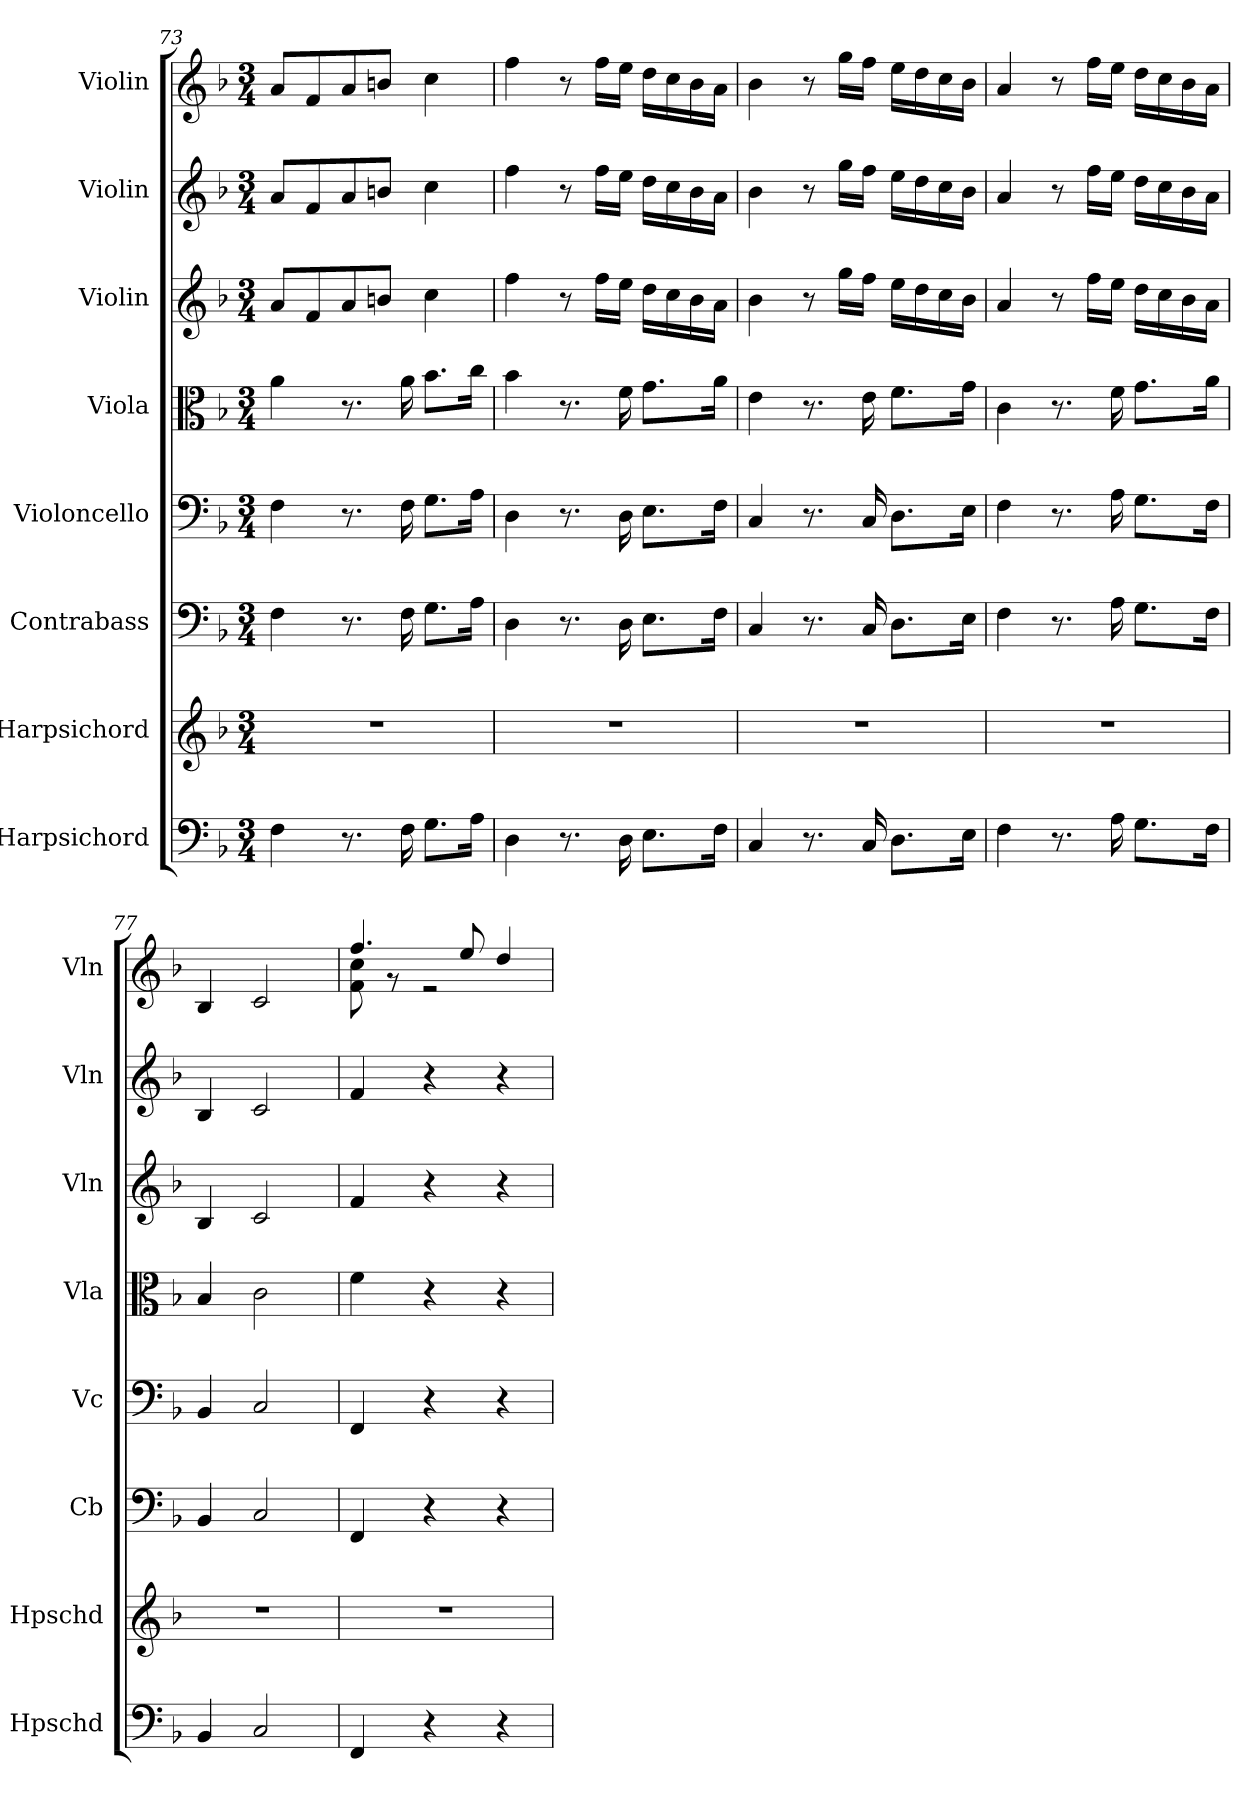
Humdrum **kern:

**kern	**kern	**kern	**kern	**kern	**kern	**kern	**kern
*part8	*part7	*part6	*part5	*part4	*part3	*part2	*part1
*staff8	*staff7	*staff6	*staff5	*staff4	*staff3	*staff2	*staff1
*I"Harpsichord	*I"Harpsichord	*I"Contrabass	*I"Violoncello	*I"Viola	*I"Violin	*I"Violin	*I"Violin
*I'Hpschd	*I'Hpschd	*I'Cb	*I'Vc	*I'Vla	*I'Vln	*I'Vln	*I'Vln
*clefF4	*clefG2	*clefF4	*clefF4	*clefC3	*clefG2	*clefG2	*clefG2
*k[b-]	*k[b-]	*k[b-]	*k[b-]	*k[b-]	*k[b-]	*k[b-]	*k[b-]
*M3/4	*M3/4	*M3/4	*M3/4	*M3/4	*M3/4	*M3/4	*M3/4
=73	=73	=73	=73	=73	=73	=73	=73
4F\	2.r	4F\	4F\	4a\	8a/L	8a/L	8a/L
.	.	.	.	.	8f/	8f/	8f/
8.r	.	8.r	8.r	8.r	8a/	8a/	8a/
.	.	.	.	.	8bn/J	8bn/J	8bn/J
16F\	.	16F\	16F\	16a\	.	.	.
8.G\L	.	8.G\L	8.G\L	8.b-\L	4cc\	4cc\	4cc\
16A\Jk	.	16A\Jk	16A\Jk	16cc\Jk	.	.	.
=74	=74	=74	=74	=74	=74	=74	=74
4D\	2.r	4D\	4D\	4b-\	4ff\	4ff\	4ff\
8.r	.	8.r	8.r	8.r	8r	8r	8r
.	.	.	.	.	16ff\LL	16ff\LL	16ff\LL
16D\	.	16D\	16D\	16f\	16ee\JJ	16ee\JJ	16ee\JJ
8.E\L	.	8.E\L	8.E\L	8.g\L	16dd\LL	16dd\LL	16dd\LL
.	.	.	.	.	16cc\	16cc\	16cc\
.	.	.	.	.	16b-\	16b-\	16b-\
16F\Jk	.	16F\Jk	16F\Jk	16a\Jk	16a\JJ	16a\JJ	16a\JJ
=75	=75	=75	=75	=75	=75	=75	=75
4C/	2.r	4C/	4C/	4e\	4b-\	4b-\	4b-\
8.r	.	8.r	8.r	8.r	8r	8r	8r
.	.	.	.	.	16gg\LL	16gg\LL	16gg\LL
16C/	.	16C/	16C/	16e\	16ff\JJ	16ff\JJ	16ff\JJ
8.D\L	.	8.D\L	8.D\L	8.f\L	16ee\LL	16ee\LL	16ee\LL
.	.	.	.	.	16dd\	16dd\	16dd\
.	.	.	.	.	16cc\	16cc\	16cc\
16E\Jk	.	16E\Jk	16E\Jk	16g\Jk	16b-\JJ	16b-\JJ	16b-\JJ
=76	=76	=76	=76	=76	=76	=76	=76
4F\	2.r	4F\	4F\	4c\	4a/	4a/	4a/
8.r	.	8.r	8.r	8.r	8r	8r	8r
.	.	.	.	.	16ff\LL	16ff\LL	16ff\LL
16A\	.	16A\	16A\	16f\	16ee\JJ	16ee\JJ	16ee\JJ
8.G\L	.	8.G\L	8.G\L	8.g\L	16dd\LL	16dd\LL	16dd\LL
.	.	.	.	.	16cc\	16cc\	16cc\
.	.	.	.	.	16b-\	16b-\	16b-\
16F\Jk	.	16F\Jk	16F\Jk	16a\Jk	16a\JJ	16a\JJ	16a\JJ
=77	=77	=77	=77	=77	=77	=77	=77
4BB-/	2.r	4BB-/	4BB-/	4B-/	4B-/	4B-/	4B-/
2C/	.	2C/	2C/	2c\	2c/	2c/	2c/
=78	=78	=78	=78	=78	=78	=78	=78
*	*	*	*	*	*	*	*^
4FF/	2.r	4FF/	4FF/	4f\	4f/	4f/	4.ff/	8f\ 8cc\
.	.	.	.	.	.	.	.	8r
4r	.	4r	4r	4r	4r	4r	.	2r
.	.	.	.	.	.	.	8ee/	.
4r	.	4r	4r	4r	4r	4r	4dd/	.
*	*	*	*	*	*	*	*v	*v
=	=	=	=	=	=	=	=
*-	*-	*-	*-	*-	*-	*-	*-
